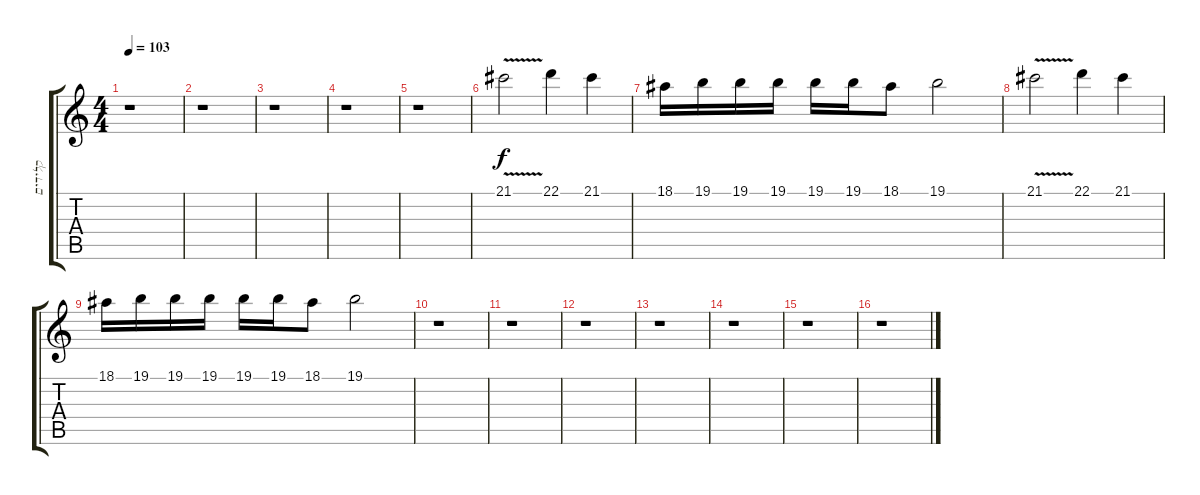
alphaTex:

\track ("קלידים" "קלידים") {instrument rockorgan}
\staff {score tabs}
\tuning (E4 B3 G3 D3 A2 E2) {hide}
\ts (4 4)
\tempo 103
\clef g2
\ks c
r.1{dy f} |
r.1 |
r.1 |
r.1 |
r.1 |
21.1{v}.2 22.1.4 21.1.4 |
18.1.16 19.1.16 19.1.16 19.1.16 19.1.16 19.1.16 18.1.8 19.1.2 |
21.1{v}.2 22.1.4 21.1.4 |
18.1.16 19.1.16 19.1.16 19.1.16 19.1.16 19.1.16 18.1.8 19.1.2 |
r.1 |
r.1 |
r.1 |
r.1 |
r.1 |
r.1 |
r.1
